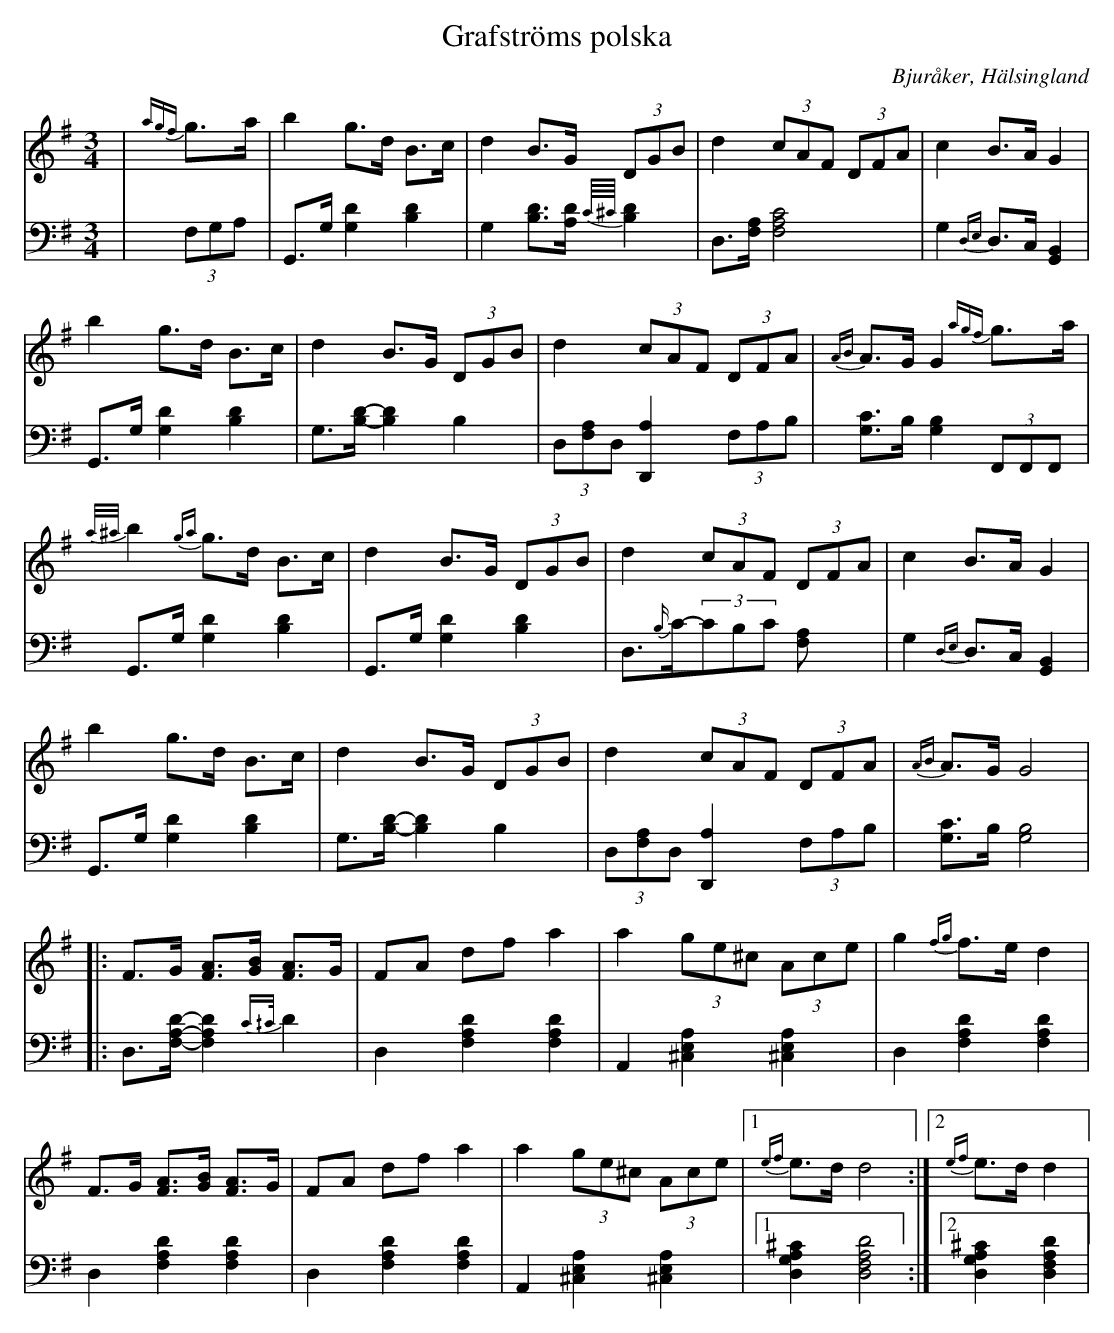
X:1
T: Grafströms polska
O: Bjuråker, Hälsingland
M: 3/4
L: 1/8
K: G
V:1
V:2
V: 1
|{agf}g>a|b2 g>d B>c|d2 B>G (3DGB|d2 (3cAF (3DFA|c2 B>A G2|
b2 g>d B>c|d2 B>G (3DGB|d2 (3cAF (3DFA|{AB}A>G G2 {agf}g>a|
{a/^a/}b2 {ga}g>d B>c|d2 B>G (3DGB|d2 (3cAF (3DFA|c2 B>A G2|
b2 g>d B>c|d2 B>G (3DGB|d2 (3cAF (3DFA|{AB}A>G G4|
|:F>G [FA]>[GB] [FA]>G |FA df a2 |a2 (3ge^c (3Ace |g2 {fg}f>e d2 |
F>G [FA]>[GB] [FA]>G |FA df a2 |a2 (3ge^c (3Ace |1 {ef}e>d d4:|2 {ef}e>d d2|
V:2 clef=bass
|(3F,G,A, | G,,>G, [G,2D2] [B,2D2]|G,2 [B,D]>[A,D] {C//^C//}[B,D]2|D,>[F,A,] [F,4A,4C4]| G,2 {D,E,}D,>C, [G,,2B,,2]|
 G,,>G, [G,2D2] [B,2D2]|G,>[B,D]-[B,2D2] B,2|(3D,[F,A,]D, [D,,2A,2] (3F,A,B,| [G,C]>B, [G,2B,2](3F,,F,,F,,|
G,,>G, [G,2D2] [B,2D2]|G,,>G, [G,2D2] [B,2D2]|D,>{B,/}C-(3CB,C [F,2A,]| G,2 {D,E,}D,>C, [G,,2B,,2]|
 G,,>G, [G,2D2] [B,2D2]|G,>[B,D]-[B,2D2] B,2|(3D,[F,A,]D, [D,,2A,2] (3F,A,B,| [G,C]>B, [G,4B,4]|
|:D,>[F,A,D]-[F,2A,2D2] {C^/C/}D2|D,2 [F,2A,2D2] [F,2A,2D2]| A,,2 [^C,2E,2A,2] [^C,2E,2A,2]|D,2 [F,2A,2D2] [F,2A,2D2] |
D,2 [F,2A,2D2] [F,2A,2D2] | D,2 [F,2A,2D2] [F,2A,2D2] | A,,2 [^C,2E,2A,2] [^C,2E,2A,2]|1 [D,2G,2A,2^C2] [D,4F,4A,4D4]:|2 [D,2G,2A,2^C2] [D,2F,2A,2D2]|
